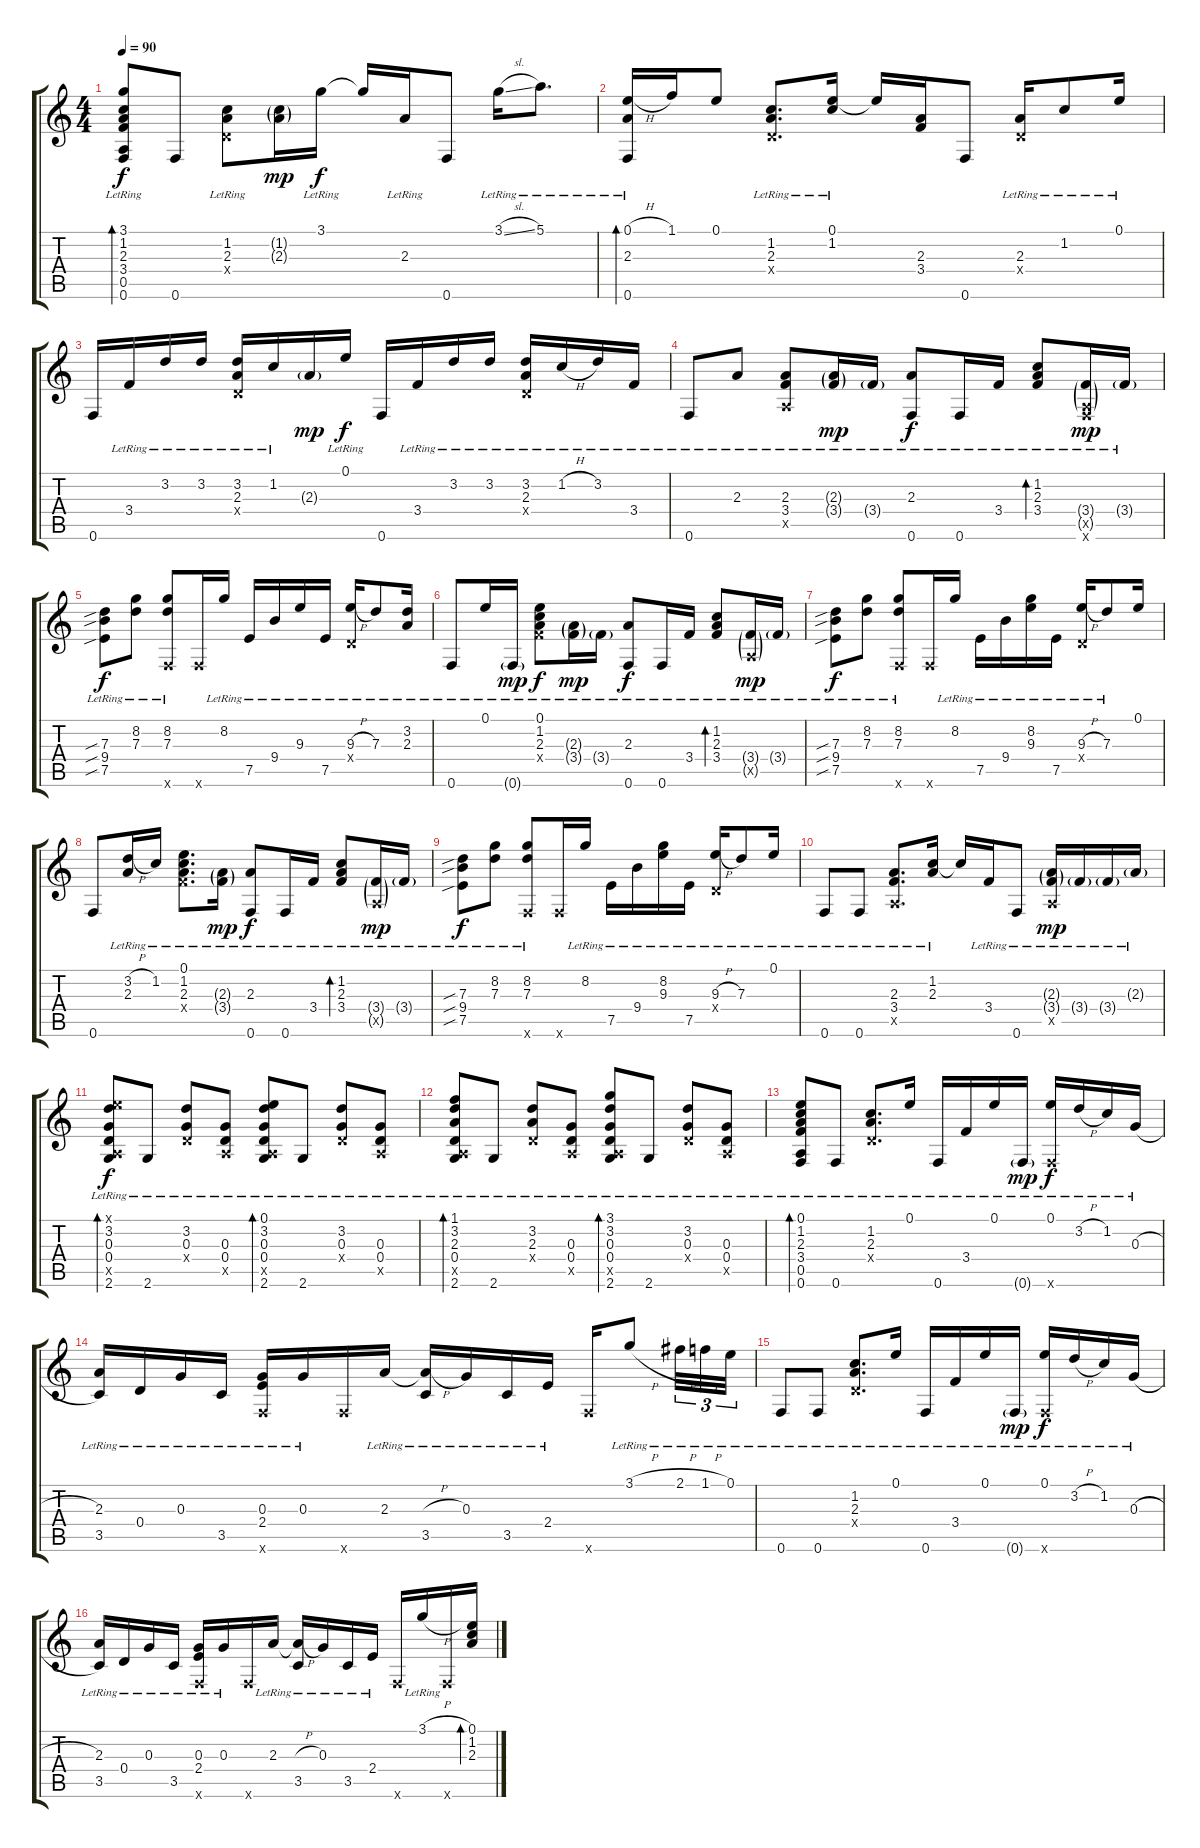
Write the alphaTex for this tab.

\track "" {instrument acousticguitarsteel}
\staff {score tabs}
\tuning (E4 B3 G3 D3 A2 F2) {hide}
\ts (4 4)
\tempo 90
\clef g2
\ks c
(3.1{lr} 1.2{lr} 2.3{lr} 3.4{lr} 0.5{lr} 0.6).8{bd 60 dy f} 0.6.8 (1.2{lr} 2.3{lr} 0.4{x}).8 (1.2{g} 2.3{g}).16{dy mp} 3.1{lr}.16{dy f} 3.1{t}.16 2.3{lr}.16 0.6.8 3.1{sl lr}.16 5.1{lr}.8{d} |
(0.1{h lr} 2.3{lr} 0.6).16{bd 60} 1.1.16 0.1.8 (1.2{lr} 2.3{lr} 0.4{x}).8{d} (0.1{lr} 1.2).16 0.1{t}.16 (2.3 3.4).16 0.6.8 (2.3{lr} 0.4{x}).16 1.2{lr}.8 0.1{lr}.16 |
0.6.16 3.4{lr}.16 3.2{lr}.16 3.2{lr}.16 (3.2{lr} 2.3{lr} 0.4{x}).16 1.2{lr}.16 2.3{g}.16{dy mp} 0.1{lr}.16{dy f} 0.6.16 3.4{lr}.16 3.2{lr}.16 3.2{lr}.16 (3.2{lr} 2.3{lr} 0.4{x}).16 1.2{h lr}.16 3.2{lr}.16 3.4{lr}.16 |
0.6{lr}.8 2.3{lr}.8 (2.3{lr} 3.4{lr} 0.5{x}).8 (2.3{g lr} 3.4{g lr}).16{dy mp} 3.4{g lr}.16 (2.3{lr} 0.6{lr}).8{dy f} 0.6{lr}.16 3.4{lr}.16 (1.2{lr} 2.3{lr} 3.4{lr}).8{bd 60} (3.4{g lr} 0.5{g x} 0.6{x}).16{dy mp} 3.4{g lr}.16 |
(7.3{sib lr} 9.4{sib lr} 7.5{sib lr}).8{dy f} (8.2{lr} 7.3{lr}).8 (8.2{lr} 7.3{lr} 0.6{x}).8 0.6{x}.16 8.2{lr}.16 7.5{lr}.16 9.4{lr}.16 9.3{lr}.16 7.5{lr}.16 (9.3{h lr} 0.4{x}).16 7.3{lr}.8 (3.2{lr} 2.3{lr}).16 |
0.6{lr}.8 0.1{lr}.16 0.6{g lr}.16{dy mp} (0.1{lr} 1.2{lr} 2.3{lr} 3.4{x}).8{dy f} (2.3{g lr} 3.4{g lr}).16{dy mp} 3.4{g lr}.16 (2.3{lr} 0.6{lr}).8{dy f} 0.6{lr}.16 3.4{lr}.16 (1.2{lr} 2.3{lr} 3.4{lr}).8{bd 60} (3.4{g lr} 0.5{g x}).16{dy mp} 3.4{g lr}.16 |
(7.3{sib lr} 9.4{sib lr} 7.5{sib lr}).8{dy f} (8.2{lr} 7.3{lr}).8 (8.2{lr} 7.3{lr} 0.6{x}).8 0.6{x}.16 8.2{lr}.16 7.5{lr}.16 9.4{lr}.16 (8.2 9.3{lr}).16 7.5{lr}.16 (9.3{h lr} 0.4{x}).16 7.3{lr}.8 0.1.16 |
0.6.8 (3.2{h lr} 2.3{lr}).16 1.2{lr}.16 (0.1{lr} 1.2{lr} 2.3{lr} 3.4{x}).8{d} (2.3{g lr} 3.4{g lr}).16{dy mp} (2.3{lr} 0.6{lr}).8{dy f} 0.6{lr}.16 3.4{lr}.16 (1.2{lr} 2.3{lr} 3.4{lr}).8{bd 60} (3.4{g lr} 0.5{g x}).16{dy mp} 3.4{g lr}.16 |
(7.3{sib lr} 9.4{sib lr} 7.5{sib lr}).8{dy f} (8.2{lr} 7.3{lr}).8 (8.2{lr} 7.3{lr} 0.6{x}).8 0.6{x}.16 8.2{lr}.16 7.5{lr}.16 9.4{lr}.16 (8.2{lr} 9.3{lr}).16 7.5{lr}.16 (9.3{h lr} 0.4{x}).16 7.3{lr}.8 0.1{lr}.16 |
0.6{lr}.8 0.6{lr}.8 (2.3{lr} 3.4{lr} 0.5{x}).8{d} (1.2{lr} 2.3).16 1.2{t}.16 3.4{lr}.16 0.6{lr}.8 (2.3{g lr} 3.4{g lr} 0.5{x}).16{dy mp} 3.4{g lr}.16 3.4{g lr}.16 2.3{g lr}.16 |
(0.1{x} 3.2{lr} 0.3{lr} 0.4{lr} 0.5{x} 2.6{lr}).8{bd 30 dy f} 2.6{lr}.8 (3.2{lr} 0.3{lr} 0.4{x}).8 (0.3{lr} 0.4{lr} 0.5{x}).8 (0.1{lr} 3.2{lr} 0.3{lr} 0.4{lr} 0.5{x} 2.6{lr}).8{bd 30} 2.6{lr}.8 (3.2{lr} 0.3{lr} 0.4{x}).8 (0.3{lr} 0.4{lr} 0.5{x}).8 |
(1.1{lr} 3.2{lr} 2.3{lr} 0.4{lr} 0.5{x} 2.6{lr}).8{bd 30} 2.6{lr}.8 (3.2{lr} 2.3{lr} 0.4{x}).8 (0.3{lr} 0.4{lr} 0.5{x}).8 (3.1{lr} 3.2{lr} 0.3{lr} 0.4{lr} 0.5{x} 2.6{lr}).8{bd 30} 2.6{lr}.8 (3.2{lr} 0.3{lr} 0.4{x}).8 (0.3{lr} 0.4{lr} 0.5{x}).8 |
(0.1{lr} 1.2{lr} 2.3{lr} 3.4{lr} 0.5{lr} 0.6{lr}).8{bd 60} 0.6{lr}.8 (1.2{lr} 2.3{lr} 0.4{x}).8{d} 0.1{lr}.16 0.6{lr}.16 3.4{lr}.16 0.1{lr}.16 0.6{g lr}.16{dy mp} (0.1{lr} 0.6{x}).16{dy f} 3.2{h lr}.16 1.2{lr}.16 0.3{h lr}.16 |
(2.3{lr} 3.5{lr}).16 0.4{lr}.16 0.3{lr}.16 3.5{lr}.16 (0.3{lr} 2.4{lr} 0.6{x}).16 0.3{lr}.16 0.6{x}.16 2.3{lr}.16 (2.3{h t} 3.5{lr}).16 0.3{lr}.16 3.5{lr}.16 2.4{lr}.16 0.6{x}.16 3.1{h lr}.8 2.1{h lr}.32{tu (3 2)} 1.1{h lr}.32{tu (3 2)} 0.1{lr}.32{tu (3 2)} |
0.6{lr}.8 0.6{lr}.8 (1.2{lr} 2.3{lr} 0.4{x}).8{d} 0.1{lr}.16 0.6{lr}.16 3.4{lr}.16 0.1{lr}.16 0.6{g lr}.16{dy mp} (0.1{lr} 0.6{x}).16{dy f} 3.2{h lr}.16 1.2{lr}.16 0.3{h lr}.16 |
(2.3{lr} 3.5{lr}).16 0.4{lr}.16 0.3{lr}.16 3.5{lr}.16 (0.3{lr} 2.4{lr} 0.6{x}).16 0.3{lr}.16 0.6{x}.16 2.3{lr}.16 (2.3{h t} 3.5{lr}).16 0.3{lr}.16 3.5{lr}.16 2.4{lr}.16 0.6{x}.16 3.1{h lr}.16 0.6{x}.16 (0.1 1.2 2.3).16{bd 60}
